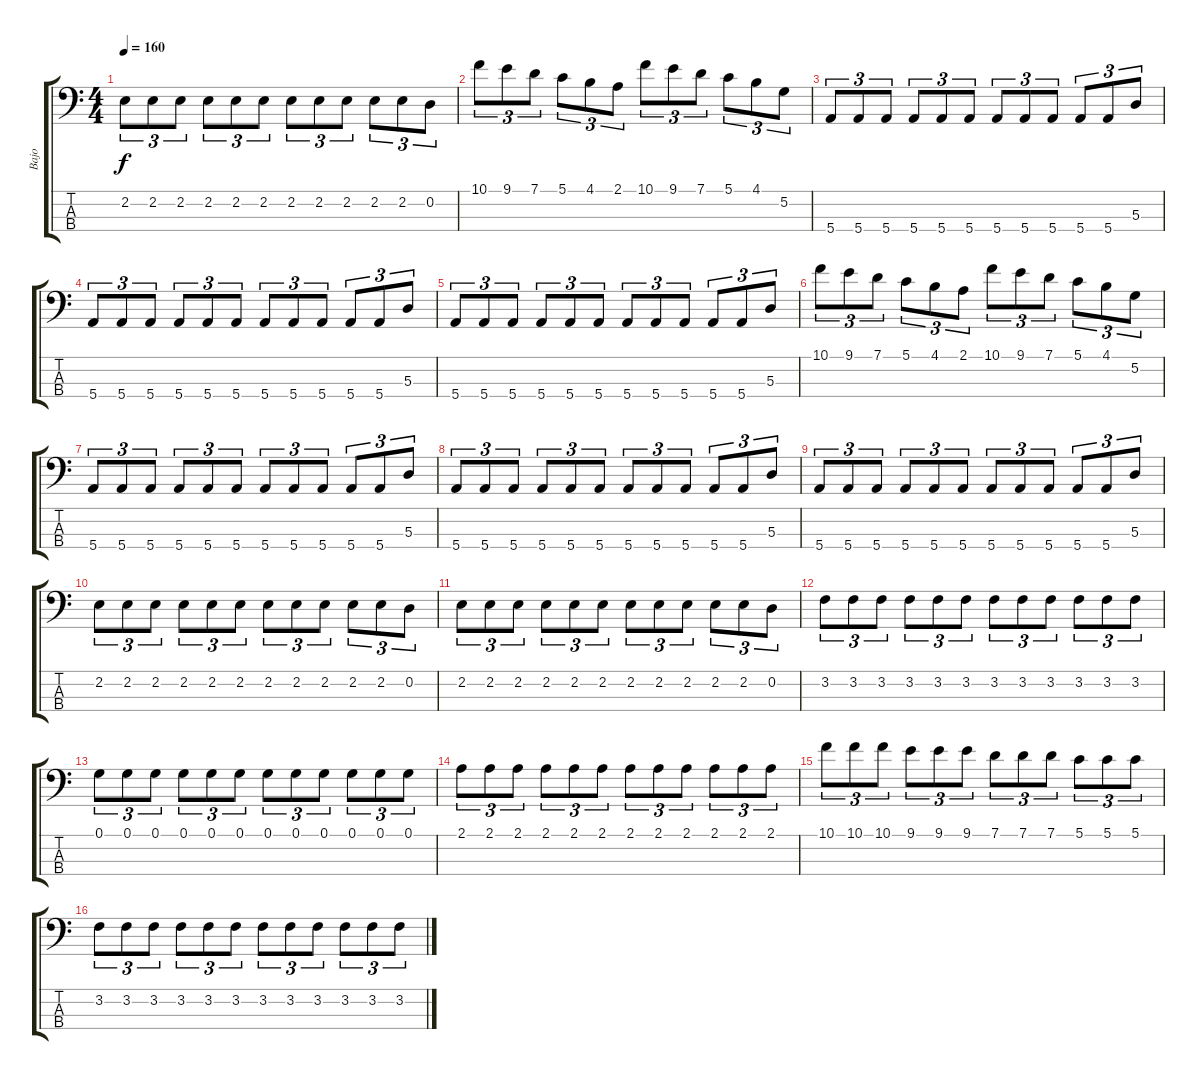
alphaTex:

\track ("Bajo" "Bajo") {instrument electricbasspick}
\staff {score tabs}
\tuning (G2 D2 A1 E1) {hide}
\ts (4 4)
\tempo 160
\clef f4
\ks c
2.2.8{tu (3 2) dy f} 2.2.8{tu (3 2)} 2.2.8{tu (3 2)} 2.2.8{tu (3 2)} 2.2.8{tu (3 2)} 2.2.8{tu (3 2)} 2.2.8{tu (3 2)} 2.2.8{tu (3 2)} 2.2.8{tu (3 2)} 2.2.8{tu (3 2)} 2.2.8{tu (3 2)} 0.2.8{tu (3 2)} |
10.1.8{tu (3 2)} 9.1.8{tu (3 2)} 7.1.8{tu (3 2)} 5.1.8{tu (3 2)} 4.1.8{tu (3 2)} 2.1.8{tu (3 2)} 10.1.8{tu (3 2)} 9.1.8{tu (3 2)} 7.1.8{tu (3 2)} 5.1.8{tu (3 2)} 4.1.8{tu (3 2)} 5.2.8{tu (3 2)} |
5.4.8{tu (3 2)} 5.4.8{tu (3 2)} 5.4.8{tu (3 2)} 5.4.8{tu (3 2)} 5.4.8{tu (3 2)} 5.4.8{tu (3 2)} 5.4.8{tu (3 2)} 5.4.8{tu (3 2)} 5.4.8{tu (3 2)} 5.4.8{tu (3 2)} 5.4.8{tu (3 2)} 5.3.8{tu (3 2)} |
5.4.8{tu (3 2)} 5.4.8{tu (3 2)} 5.4.8{tu (3 2)} 5.4.8{tu (3 2)} 5.4.8{tu (3 2)} 5.4.8{tu (3 2)} 5.4.8{tu (3 2)} 5.4.8{tu (3 2)} 5.4.8{tu (3 2)} 5.4.8{tu (3 2)} 5.4.8{tu (3 2)} 5.3.8{tu (3 2)} |
5.4.8{tu (3 2)} 5.4.8{tu (3 2)} 5.4.8{tu (3 2)} 5.4.8{tu (3 2)} 5.4.8{tu (3 2)} 5.4.8{tu (3 2)} 5.4.8{tu (3 2)} 5.4.8{tu (3 2)} 5.4.8{tu (3 2)} 5.4.8{tu (3 2)} 5.4.8{tu (3 2)} 5.3.8{tu (3 2)} |
10.1.8{tu (3 2)} 9.1.8{tu (3 2)} 7.1.8{tu (3 2)} 5.1.8{tu (3 2)} 4.1.8{tu (3 2)} 2.1.8{tu (3 2)} 10.1.8{tu (3 2)} 9.1.8{tu (3 2)} 7.1.8{tu (3 2)} 5.1.8{tu (3 2)} 4.1.8{tu (3 2)} 5.2.8{tu (3 2)} |
5.4.8{tu (3 2)} 5.4.8{tu (3 2)} 5.4.8{tu (3 2)} 5.4.8{tu (3 2)} 5.4.8{tu (3 2)} 5.4.8{tu (3 2)} 5.4.8{tu (3 2)} 5.4.8{tu (3 2)} 5.4.8{tu (3 2)} 5.4.8{tu (3 2)} 5.4.8{tu (3 2)} 5.3.8{tu (3 2)} |
5.4.8{tu (3 2)} 5.4.8{tu (3 2)} 5.4.8{tu (3 2)} 5.4.8{tu (3 2)} 5.4.8{tu (3 2)} 5.4.8{tu (3 2)} 5.4.8{tu (3 2)} 5.4.8{tu (3 2)} 5.4.8{tu (3 2)} 5.4.8{tu (3 2)} 5.4.8{tu (3 2)} 5.3.8{tu (3 2)} |
5.4.8{tu (3 2)} 5.4.8{tu (3 2)} 5.4.8{tu (3 2)} 5.4.8{tu (3 2)} 5.4.8{tu (3 2)} 5.4.8{tu (3 2)} 5.4.8{tu (3 2)} 5.4.8{tu (3 2)} 5.4.8{tu (3 2)} 5.4.8{tu (3 2)} 5.4.8{tu (3 2)} 5.3.8{tu (3 2)} |
2.2.8{tu (3 2)} 2.2.8{tu (3 2)} 2.2.8{tu (3 2)} 2.2.8{tu (3 2)} 2.2.8{tu (3 2)} 2.2.8{tu (3 2)} 2.2.8{tu (3 2)} 2.2.8{tu (3 2)} 2.2.8{tu (3 2)} 2.2.8{tu (3 2)} 2.2.8{tu (3 2)} 0.2.8{tu (3 2)} |
2.2.8{tu (3 2)} 2.2.8{tu (3 2)} 2.2.8{tu (3 2)} 2.2.8{tu (3 2)} 2.2.8{tu (3 2)} 2.2.8{tu (3 2)} 2.2.8{tu (3 2)} 2.2.8{tu (3 2)} 2.2.8{tu (3 2)} 2.2.8{tu (3 2)} 2.2.8{tu (3 2)} 0.2.8{tu (3 2)} |
3.2.8{tu (3 2)} 3.2.8{tu (3 2)} 3.2.8{tu (3 2)} 3.2.8{tu (3 2)} 3.2.8{tu (3 2)} 3.2.8{tu (3 2)} 3.2.8{tu (3 2)} 3.2.8{tu (3 2)} 3.2.8{tu (3 2)} 3.2.8{tu (3 2)} 3.2.8{tu (3 2)} 3.2.8{tu (3 2)} |
0.1.8{tu (3 2)} 0.1.8{tu (3 2)} 0.1.8{tu (3 2)} 0.1.8{tu (3 2)} 0.1.8{tu (3 2)} 0.1.8{tu (3 2)} 0.1.8{tu (3 2)} 0.1.8{tu (3 2)} 0.1.8{tu (3 2)} 0.1.8{tu (3 2)} 0.1.8{tu (3 2)} 0.1.8{tu (3 2)} |
2.1.8{tu (3 2)} 2.1.8{tu (3 2)} 2.1.8{tu (3 2)} 2.1.8{tu (3 2)} 2.1.8{tu (3 2)} 2.1.8{tu (3 2)} 2.1.8{tu (3 2)} 2.1.8{tu (3 2)} 2.1.8{tu (3 2)} 2.1.8{tu (3 2)} 2.1.8{tu (3 2)} 2.1.8{tu (3 2)} |
10.1.8{tu (3 2)} 10.1.8{tu (3 2)} 10.1.8{tu (3 2)} 9.1.8{tu (3 2)} 9.1.8{tu (3 2)} 9.1.8{tu (3 2)} 7.1.8{tu (3 2)} 7.1.8{tu (3 2)} 7.1.8{tu (3 2)} 5.1.8{tu (3 2)} 5.1.8{tu (3 2)} 5.1.8{tu (3 2)} |
3.2.8{tu (3 2)} 3.2.8{tu (3 2)} 3.2.8{tu (3 2)} 3.2.8{tu (3 2)} 3.2.8{tu (3 2)} 3.2.8{tu (3 2)} 3.2.8{tu (3 2)} 3.2.8{tu (3 2)} 3.2.8{tu (3 2)} 3.2.8{tu (3 2)} 3.2.8{tu (3 2)} 3.2.8{tu (3 2)}
